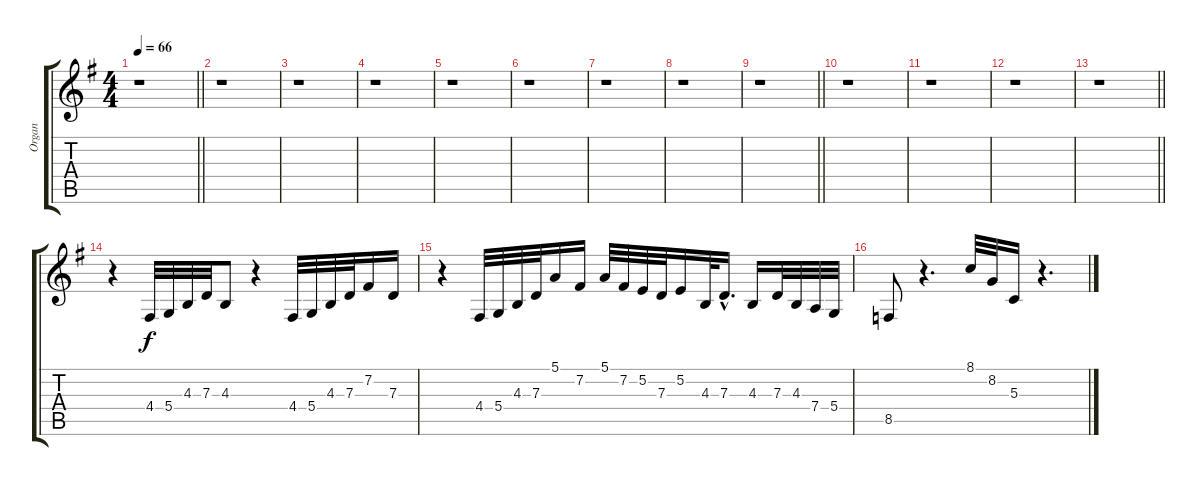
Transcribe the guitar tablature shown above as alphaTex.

\track ("Organ" "Organ") {instrument drawbarorgan}
\staff {score tabs}
\tuning (E4 B3 G3 D3 A2 E2) {hide}
\ts (4 4)
\tempo 66
\clef g2
\barLineRight lightlight
\ks g
r.1{dy f} |
r.1 |
r.1 |
r.1 |
r.1 |
r.1 |
r.1 |
r.1 |
\barLineRight lightlight
r.1 |
r.1 |
r.1 |
r.1 |
\barLineRight lightlight
r.1 |
r.4 4.4.32 5.4.32 4.3.32 7.3.32 4.3.8 r.4 4.4.32 5.4.32 4.3.32 7.3.32 7.2.16 7.3.16 |
r.4 4.4.32 5.4.32 4.3.32 7.3.32 5.1.16 7.2.16 5.1.32 7.2.32 5.2.32 7.3.32 5.2.16 4.3.32 7.3{hac}.16{d} 4.3.16 7.3.32 4.3.32 7.4.32 5.4.32 |
8.5.8 r.4{d} 8.1.32 8.2.32 5.3.16 r.4{d}
